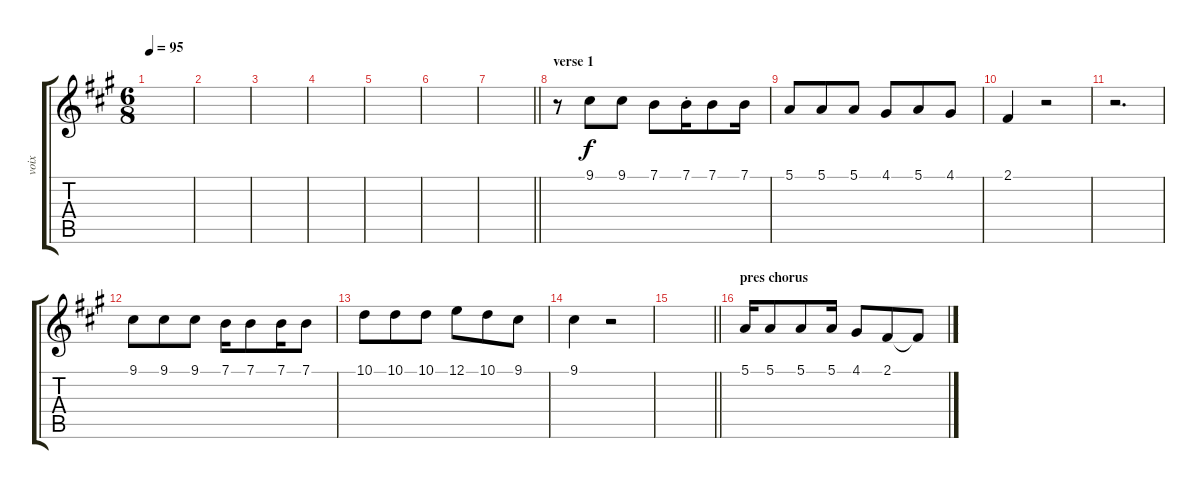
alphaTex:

\track ("voix" "voix") {instrument flute}
\staff {score tabs}
\tuning (E4 B3 G3 D3 A2 E2) {hide}
\ts (6 8)
\tempo 95
\clef g2
\ks a
|
|
|
|
|
|
\barLineRight lightlight
|
\section ("" "verse 1")
r.8 9.1.8 9.1.8 7.1.8 7.1{st}.16 7.1.8 7.1.16 |
5.1.8 5.1.8 5.1.8 4.1.8 5.1.8 4.1.8 |
2.1.4 r.2 |
r.2{d} |
9.1.8 9.1.8 9.1.8 7.1.16 7.1.8 7.1.16 7.1.8 |
10.1.8 10.1.8 10.1.8 12.1.8 10.1.8 9.1.8 |
9.1.4 r.2 |
\barLineRight lightlight
|
\section ("" "pres chorus")
5.1.16 5.1.8 5.1.8 5.1.16 4.1.8 2.1.8 2.1{t}.8
